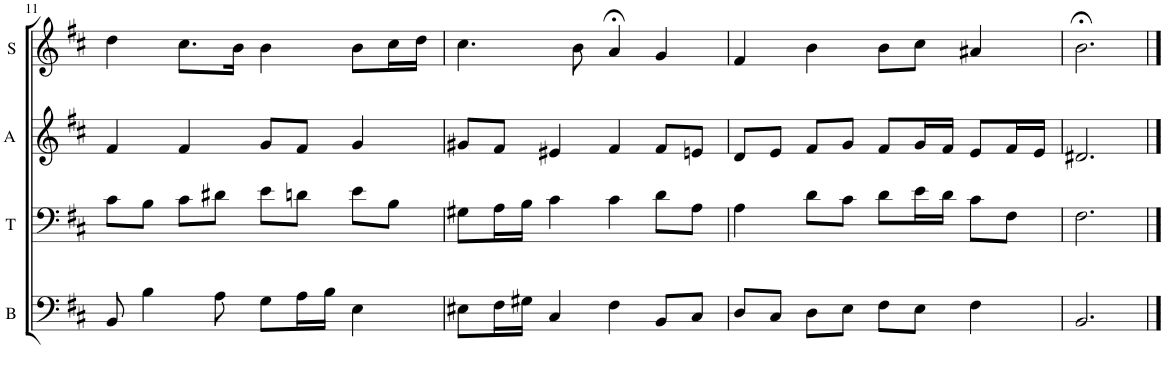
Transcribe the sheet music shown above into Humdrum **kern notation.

**kern	**kern	**kern	**kern
*part4	*part3	*part2	*part1
*staff4	*staff3	*staff2	*staff1
*I"B	*I"T	*I"A	*I"S
*I'B	*I'T	*I'A	*I'S
!!LO:PB:g=z
*clefF4	*clefF4	*clefG2	*clefG2
*k[f#c#]	*k[f#c#]	*k[f#c#]	*k[f#c#]
*M4/4	*M4/4	*M4/4	*M4/4
=11	=11	=11	=11
8BB/	8c#\L	4f#/	4dd\
4B\	8B\J	.	.
.	8c#\L	4f#/	8.cc#\L
8A\	8d#X\J	.	.
.	.	.	16b\Jk
8G\L	8e\L	8g/L	4b\
16A\L	8dn\J	8f#/J	.
16B\JJ	.	.	.
4E\	8e\L	4g/	8b\L
.	8B\J	.	16cc#\L
.	.	.	16dd\JJ
=12	=12	=12	=12
8E#X\L	8G#X\L	8g#X/L	4.cc#\
16F#\L	16A\L	8f#/J	.
16G#X\JJ	16B\JJ	.	.
4C#/	4c#\	4e#X/	.
.	.	.	8b\
4F#\	4c#\	4f#/	4a;</
8BB/L	8d\L	8f#/L	4g/
8C#/J	8A\J	8en/J	.
=13	=13	=13	=13
8D/L	4A\	8d/L	4f#/
8C#/J	.	8e/J	.
8D\L	8d\L	8f#/L	4b\
8E\J	8c#\J	8g/J	.
8F#\L	8d\L	8f#/L	8b\L
8E\J	16e\L	16g/L	8cc#\J
.	16d\JJ	16f#/JJ	.
4F#\	8c#\L	8e/L	4a#X/
.	8F#\J	16f#/L	.
.	.	16e/JJ	.
=14	=14	=14	=14
2.BB/	2.F#\	2.d#X/	2.b;<\
==	==	==	==
*-	*-	*-	*-
